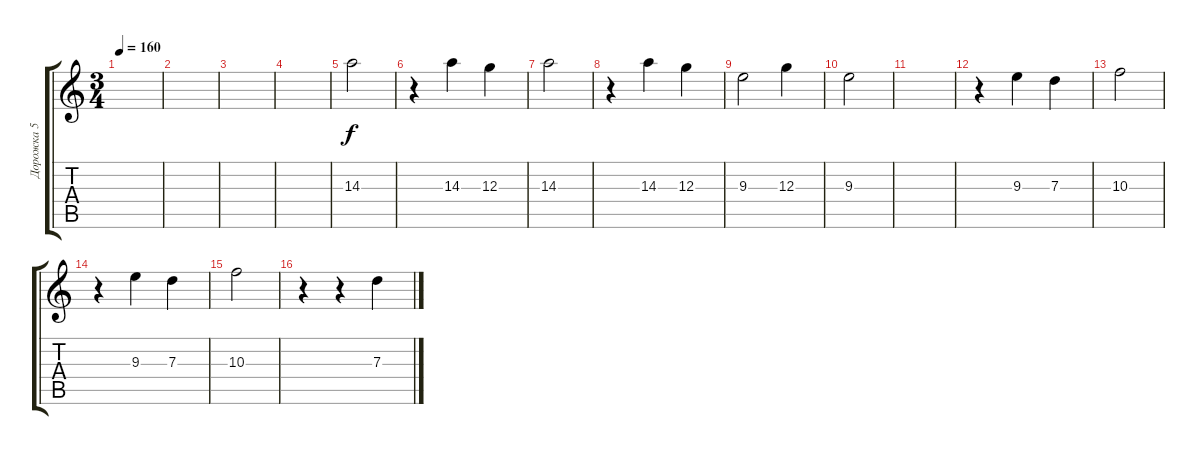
\track ("Дорожка 5" "Дорожка 5") {instrument acousticguitarsteel}
\staff {score tabs}
\tuning (E4 B3 G3 D3 A2 E2) {hide}
\ts (3 4)
\tempo 160
\clef g2
\ks c
|
|
|
|
14.3.2 |
r.4 14.3.4 12.3.4 |
14.3.2 |
r.4 14.3.4 12.3.4 |
9.3.2 12.3.4 |
9.3.2 |
|
r.4 9.3.4 7.3.4 |
10.3.2 |
r.4 9.3.4 7.3.4 |
10.3.2 |
r.4 r.4 7.3.4
